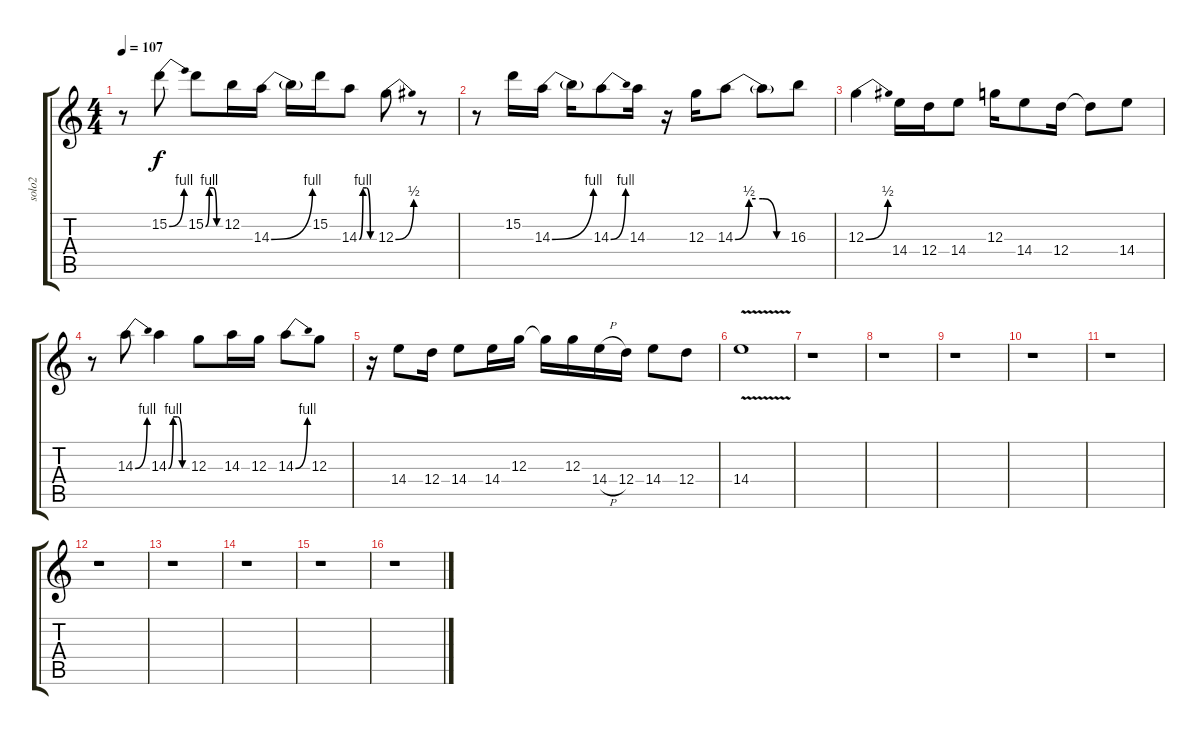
\track ("solo2" "solo2") {instrument overdrivenguitar}
\staff {score tabs}
\tuning (E4 B3 G3 D3 A2 E2) {hide}
\ts (4 4)
\tempo 107
\clef g2
\ks c
r.8{dy f} 15.2{be (bend 0 0 60 4)}.8 15.2{be (custom 0 0 15 4 30 4 45 0 60 0)}.8 12.2.16 14.3{be (bend 0 0 60 4)}.16 14.3{t}.16 15.2.16 14.3{be (custom 0 0 15 4 30 4 45 0 60 0)}.8 12.3{be (bend 0 0 60 2)}.8 r.8 |
r.8 15.2.16 14.3{be (bend 0 0 60 4)}.16 14.3{t}.16 14.3{be (bend 0 0 60 4)}.8 14.3.16 r.16 12.3.16 14.3{be (custom 0 0 15 2 30 2 45 0 60 0)}.8 14.3{t}.8 16.3.8 |
12.3{be (bend 0 0 60 2)}.4 14.4.16 12.4.16 14.4.8 12.3.16 14.4.8 12.4.16 12.4{t}.8 14.4.8 |
r.8 14.3{be (bend 0 0 60 4)}.8 14.3{be (custom 0 0 15 4 30 4 45 0 60 0)}.4 12.3.8 14.3.16 12.3.16 14.3{be (bend 0 0 60 4)}.8 12.3.8 |
r.16 14.4.8 12.4.16 14.4.8 14.4.16 12.3.16 12.3{t}.16 12.3.16 14.4{h}.16 12.4.16 14.4.8 12.4.8 |
14.4{v}.1 |
r.1 |
r.1 |
r.1 |
r.1 |
r.1 |
r.1 |
r.1 |
r.1 |
r.1 |
r.1
